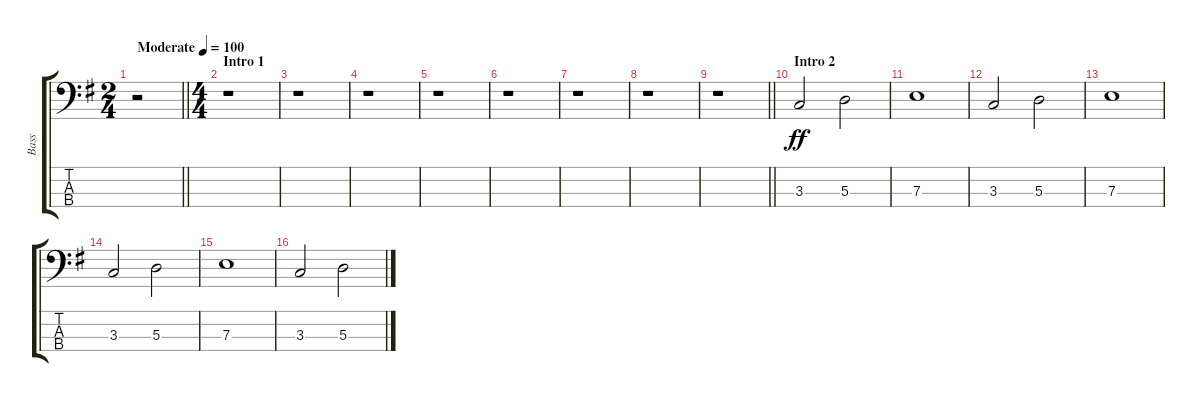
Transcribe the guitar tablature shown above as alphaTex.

\track ("Bass" "Bass") {instrument electricbassfinger}
\staff {score tabs}
\tuning (G2 D2 A1 E1) {hide}
\ts (2 4)
\tempo (100 "Moderate")
\clef f4
\barLineRight lightlight
\ks g
r.2{dy ff instrument electricbassfinger} |
\ts (4 4)
\section ("" "Intro 1")
r.1 |
r.1 |
r.1 |
r.1 |
r.1 |
r.1 |
r.1 |
\barLineRight lightlight
r.1 |
\section ("" "Intro 2")
3.3.2 5.3.2 |
7.3.1 |
3.3.2 5.3.2 |
7.3.1 |
3.3.2 5.3.2 |
7.3.1 |
3.3.2 5.3.2
